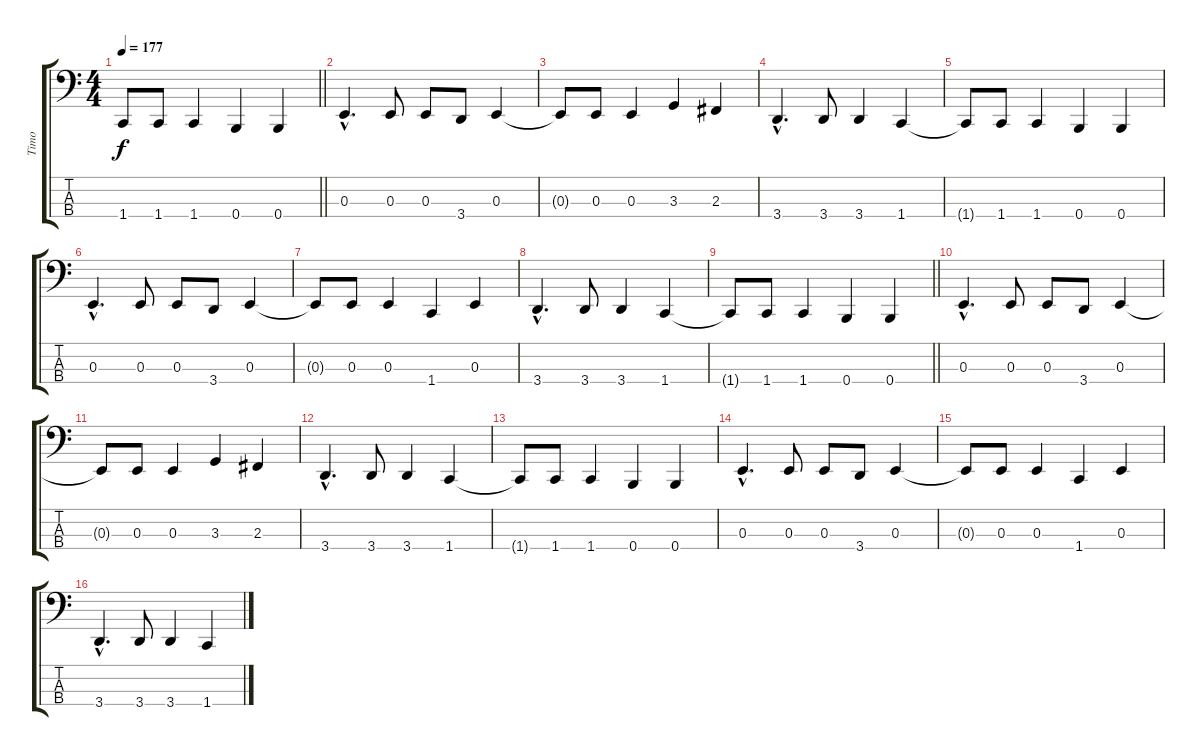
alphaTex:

\track ("Timo" "Timo") {instrument electricbassfinger}
\staff {score tabs}
\tuning (D2 A1 E1 B0) {hide}
\ts (4 4)
\tempo 177
\clef f4
\barLineRight lightlight
\ks c
1.4{t}.8{dy f} 1.4.8 1.4.4 0.4.4 0.4.4 |
0.3{hac}.4{d} 0.3.8 0.3.8 3.4.8 0.3.4 |
0.3{t}.8 0.3.8 0.3.4 3.3.4 2.3.4 |
3.4{hac}.4{d} 3.4.8 3.4.4 1.4.4 |
1.4{t}.8 1.4.8 1.4.4 0.4.4 0.4.4 |
0.3{hac}.4{d} 0.3.8 0.3.8 3.4.8 0.3.4 |
0.3{t}.8 0.3.8 0.3.4 1.4.4 0.3.4 |
3.4{hac}.4{d} 3.4.8 3.4.4 1.4.4 |
\barLineRight lightlight
1.4{t}.8 1.4.8 1.4.4 0.4.4 0.4.4 |
0.3{hac}.4{d} 0.3.8 0.3.8 3.4.8 0.3.4 |
0.3{t}.8 0.3.8 0.3.4 3.3.4 2.3.4 |
3.4{hac}.4{d} 3.4.8 3.4.4 1.4.4 |
1.4{t}.8 1.4.8 1.4.4 0.4.4 0.4.4 |
0.3{hac}.4{d} 0.3.8 0.3.8 3.4.8 0.3.4 |
0.3{t}.8 0.3.8 0.3.4 1.4.4 0.3.4 |
3.4{hac}.4{d} 3.4.8 3.4.4 1.4.4
